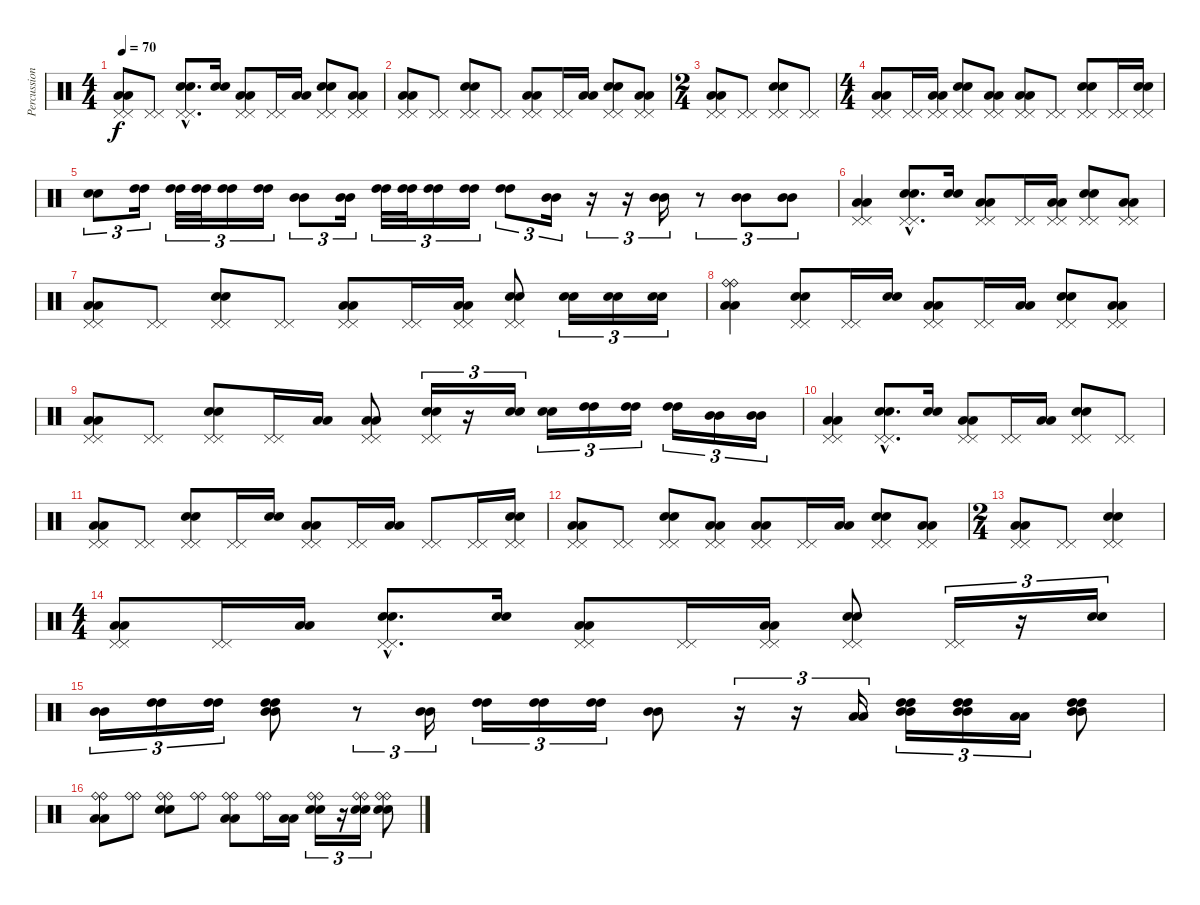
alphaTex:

\track ("Percussions" "Percussion") {instrument percussion}
\staff {score}
\articulation defaults
\ts (4 4)
\tempo 70
\clef neutral
\ks c
("Pedal Hi-Hat (hit)" "Pedal Hi-Hat (hit)" "Low Floor Tom (hit)" "Low Floor Tom (hit)").8{dy f} ("Pedal Hi-Hat (hit)" "Pedal Hi-Hat (hit)").8 ("Pedal Hi-Hat (hit)"{hac} "Pedal Hi-Hat (hit)"{hac} "Snare (hit) 2"{hac} "Snare (hit) 2"{hac}).8{d} ("Snare (hit) 2" "Snare (hit) 2").16 ("Pedal Hi-Hat (hit)" "Pedal Hi-Hat (hit)" "Low Floor Tom (hit)" "Low Floor Tom (hit)").8 ("Pedal Hi-Hat (hit)" "Pedal Hi-Hat (hit)").16 ("Low Floor Tom (hit)" "Low Floor Tom (hit)").16 ("Pedal Hi-Hat (hit)" "Pedal Hi-Hat (hit)" "Snare (hit) 2" "Snare (hit) 2").8 ("Pedal Hi-Hat (hit)" "Pedal Hi-Hat (hit)" "Low Floor Tom (hit)" "Low Floor Tom (hit)").8 |
("Pedal Hi-Hat (hit)" "Pedal Hi-Hat (hit)" "Low Floor Tom (hit)" "Low Floor Tom (hit)").8 ("Pedal Hi-Hat (hit)" "Pedal Hi-Hat (hit)").8 ("Pedal Hi-Hat (hit)" "Pedal Hi-Hat (hit)" "Snare (hit) 2" "Snare (hit) 2").8 ("Pedal Hi-Hat (hit)" "Pedal Hi-Hat (hit)").8 ("Pedal Hi-Hat (hit)" "Pedal Hi-Hat (hit)" "Low Floor Tom (hit)" "Low Floor Tom (hit)").8 ("Pedal Hi-Hat (hit)" "Pedal Hi-Hat (hit)").16 ("Low Floor Tom (hit)" "Low Floor Tom (hit)").16 ("Pedal Hi-Hat (hit)" "Pedal Hi-Hat (hit)" "Snare (hit) 2" "Snare (hit) 2").8 ("Pedal Hi-Hat (hit)" "Pedal Hi-Hat (hit)" "Low Floor Tom (hit)" "Low Floor Tom (hit)").8 |
\ts (2 4)
("Pedal Hi-Hat (hit)" "Pedal Hi-Hat (hit)" "Low Floor Tom (hit)" "Low Floor Tom (hit)").8 ("Pedal Hi-Hat (hit)" "Pedal Hi-Hat (hit)").8 ("Pedal Hi-Hat (hit)" "Pedal Hi-Hat (hit)" "Snare (hit) 2" "Snare (hit) 2").8 ("Pedal Hi-Hat (hit)" "Pedal Hi-Hat (hit)").8 |
\ts (4 4)
("Pedal Hi-Hat (hit)" "Pedal Hi-Hat (hit)" "Low Floor Tom (hit)" "Low Floor Tom (hit)").8 ("Pedal Hi-Hat (hit)" "Pedal Hi-Hat (hit)").16 ("Pedal Hi-Hat (hit)" "Pedal Hi-Hat (hit)" "Low Floor Tom (hit)" "Low Floor Tom (hit)").16 ("Pedal Hi-Hat (hit)" "Pedal Hi-Hat (hit)" "Snare (hit) 2" "Snare (hit) 2").8 ("Pedal Hi-Hat (hit)" "Pedal Hi-Hat (hit)" "Low Floor Tom (hit)" "Low Floor Tom (hit)").8 ("Pedal Hi-Hat (hit)" "Pedal Hi-Hat (hit)" "Low Floor Tom (hit)" "Low Floor Tom (hit)").8 ("Pedal Hi-Hat (hit)" "Pedal Hi-Hat (hit)").8 ("Pedal Hi-Hat (hit)" "Pedal Hi-Hat (hit)" "Snare (hit) 2" "Snare (hit) 2").8 ("Pedal Hi-Hat (hit)" "Pedal Hi-Hat (hit)").16 ("Pedal Hi-Hat (hit)" "Pedal Hi-Hat (hit)" "Snare (hit) 2" "Snare (hit) 2").16 |
("Snare (hit) 2" "Snare (hit) 2").8{tu (3 2)} ("High Tom (hit)" "High Tom (hit)").16{tu (3 2)} ("High Tom (hit)" "High Tom (hit)").32{tu (3 2)} ("High Tom (hit)" "High Tom (hit)").32{tu (3 2)} ("High Tom (hit)" "High Tom (hit)").16{tu (3 2)} ("High Tom (hit)" "High Tom (hit)").16{tu (3 2)} ("Mid Tom (hit)" "Mid Tom (hit)").8{tu (3 2)} ("Mid Tom (hit)" "Mid Tom (hit)").16{tu (3 2)} ("High Tom (hit)" "High Tom (hit)").32{tu (3 2)} ("High Tom (hit)" "High Tom (hit)").32{tu (3 2)} ("High Tom (hit)" "High Tom (hit)").16{tu (3 2)} ("High Tom (hit)" "High Tom (hit)").16{tu (3 2)} ("High Tom (hit)" "High Tom (hit)").8{tu (3 2)} ("Mid Tom (hit)" "Mid Tom (hit)").16{tu (3 2)} r.16{tu (3 2)} r.16{tu (3 2)} ("Mid Tom (hit)" "Mid Tom (hit)").16{tu (3 2)} r.8{tu (3 2)} ("Mid Tom (hit)" "Mid Tom (hit)").8{tu (3 2)} ("Mid Tom (hit)" "Mid Tom (hit)").8{tu (3 2)} |
("Pedal Hi-Hat (hit)" "Pedal Hi-Hat (hit)" "Low Floor Tom (hit)" "Low Floor Tom (hit)").4 ("Pedal Hi-Hat (hit)"{hac} "Pedal Hi-Hat (hit)"{hac} "Snare (hit) 2"{hac} "Snare (hit) 2"{hac}).8{d} ("Snare (hit) 2" "Snare (hit) 2").16 ("Pedal Hi-Hat (hit)" "Pedal Hi-Hat (hit)" "Low Floor Tom (hit)" "Low Floor Tom (hit)").8 ("Pedal Hi-Hat (hit)" "Pedal Hi-Hat (hit)").16 ("Pedal Hi-Hat (hit)" "Pedal Hi-Hat (hit)" "Low Floor Tom (hit)" "Low Floor Tom (hit)").16 ("Pedal Hi-Hat (hit)" "Pedal Hi-Hat (hit)" "Snare (hit) 2" "Snare (hit) 2").8 ("Pedal Hi-Hat (hit)" "Pedal Hi-Hat (hit)" "Low Floor Tom (hit)" "Low Floor Tom (hit)").8 |
("Pedal Hi-Hat (hit)" "Pedal Hi-Hat (hit)" "Low Floor Tom (hit)" "Low Floor Tom (hit)").8 ("Pedal Hi-Hat (hit)" "Pedal Hi-Hat (hit)").8 ("Pedal Hi-Hat (hit)" "Pedal Hi-Hat (hit)" "Snare (hit) 2" "Snare (hit) 2").8 ("Pedal Hi-Hat (hit)" "Pedal Hi-Hat (hit)").8 ("Pedal Hi-Hat (hit)" "Pedal Hi-Hat (hit)" "Low Floor Tom (hit)" "Low Floor Tom (hit)").8 ("Pedal Hi-Hat (hit)" "Pedal Hi-Hat (hit)").16 ("Pedal Hi-Hat (hit)" "Pedal Hi-Hat (hit)" "Low Floor Tom (hit)" "Low Floor Tom (hit)").16 ("Pedal Hi-Hat (hit)" "Pedal Hi-Hat (hit)" "Snare (hit) 2" "Snare (hit) 2").8 ("Snare (hit) 2" "Snare (hit) 2").16{tu (3 2)} ("Snare (hit) 2" "Snare (hit) 2").16{tu (3 2)} ("Snare (hit) 2" "Snare (hit) 2").16{tu (3 2)} |
("Ride (bell)" "Ride (bell)" "Low Floor Tom (hit)" "Low Floor Tom (hit)").4 ("Pedal Hi-Hat (hit)" "Pedal Hi-Hat (hit)" "Snare (hit) 2" "Snare (hit) 2").8 ("Pedal Hi-Hat (hit)" "Pedal Hi-Hat (hit)").16 ("Snare (hit) 2" "Snare (hit) 2").16 ("Pedal Hi-Hat (hit)" "Pedal Hi-Hat (hit)" "Low Floor Tom (hit)" "Low Floor Tom (hit)").8 ("Pedal Hi-Hat (hit)" "Pedal Hi-Hat (hit)").16 ("Low Floor Tom (hit)" "Low Floor Tom (hit)").16 ("Pedal Hi-Hat (hit)" "Pedal Hi-Hat (hit)" "Snare (hit) 2" "Snare (hit) 2").8 ("Pedal Hi-Hat (hit)" "Pedal Hi-Hat (hit)" "Low Floor Tom (hit)" "Low Floor Tom (hit)").8 |
("Pedal Hi-Hat (hit)" "Pedal Hi-Hat (hit)" "Low Floor Tom (hit)" "Low Floor Tom (hit)").8 ("Pedal Hi-Hat (hit)" "Pedal Hi-Hat (hit)").8 ("Pedal Hi-Hat (hit)" "Pedal Hi-Hat (hit)" "Snare (hit) 2" "Snare (hit) 2").8 ("Pedal Hi-Hat (hit)" "Pedal Hi-Hat (hit)").16 ("Low Floor Tom (hit)" "Low Floor Tom (hit)").16 ("Pedal Hi-Hat (hit)" "Pedal Hi-Hat (hit)" "Low Floor Tom (hit)" "Low Floor Tom (hit)").8 ("Pedal Hi-Hat (hit)" "Pedal Hi-Hat (hit)" "Snare (hit) 2" "Snare (hit) 2").16{tu (3 2)} r.16{tu (3 2)} ("Snare (hit) 2" "Snare (hit) 2").16{tu (3 2)} ("Snare (hit) 2" "Snare (hit) 2").16{tu (3 2)} ("High Tom (hit)" "High Tom (hit)").16{tu (3 2)} ("High Tom (hit)" "High Tom (hit)").16{tu (3 2)} ("High Tom (hit)" "High Tom (hit)").16{tu (3 2)} ("Mid Tom (hit)" "Mid Tom (hit)").16{tu (3 2)} ("Mid Tom (hit)" "Mid Tom (hit)").16{tu (3 2)} |
("Pedal Hi-Hat (hit)" "Pedal Hi-Hat (hit)" "Low Floor Tom (hit)" "Low Floor Tom (hit)").4 ("Pedal Hi-Hat (hit)"{hac} "Pedal Hi-Hat (hit)"{hac} "Snare (hit) 2"{hac} "Snare (hit) 2"{hac}).8{d} ("Snare (hit) 2" "Snare (hit) 2").16 ("Pedal Hi-Hat (hit)" "Pedal Hi-Hat (hit)" "Low Floor Tom (hit)" "Low Floor Tom (hit)").8 ("Pedal Hi-Hat (hit)" "Pedal Hi-Hat (hit)").16 ("Low Floor Tom (hit)" "Low Floor Tom (hit)").16 ("Pedal Hi-Hat (hit)" "Pedal Hi-Hat (hit)" "Snare (hit) 2" "Snare (hit) 2").8 ("Pedal Hi-Hat (hit)" "Pedal Hi-Hat (hit)").8 |
("Pedal Hi-Hat (hit)" "Pedal Hi-Hat (hit)" "Low Floor Tom (hit)" "Low Floor Tom (hit)").8 ("Pedal Hi-Hat (hit)" "Pedal Hi-Hat (hit)").8 ("Pedal Hi-Hat (hit)" "Pedal Hi-Hat (hit)" "Snare (hit) 2" "Snare (hit) 2").8 ("Pedal Hi-Hat (hit)" "Pedal Hi-Hat (hit)").16 ("Snare (hit) 2" "Snare (hit) 2").16 ("Pedal Hi-Hat (hit)" "Pedal Hi-Hat (hit)" "Low Floor Tom (hit)" "Low Floor Tom (hit)").8 ("Pedal Hi-Hat (hit)" "Pedal Hi-Hat (hit)").16 ("Low Floor Tom (hit)" "Low Floor Tom (hit)").16 ("Pedal Hi-Hat (hit)" "Pedal Hi-Hat (hit)").8 ("Pedal Hi-Hat (hit)" "Pedal Hi-Hat (hit)").16 ("Pedal Hi-Hat (hit)" "Pedal Hi-Hat (hit)" "Snare (hit) 2" "Snare (hit) 2").16 |
("Pedal Hi-Hat (hit)" "Pedal Hi-Hat (hit)" "Low Floor Tom (hit)" "Low Floor Tom (hit)").8 ("Pedal Hi-Hat (hit)" "Pedal Hi-Hat (hit)").8 ("Pedal Hi-Hat (hit)" "Pedal Hi-Hat (hit)" "Snare (hit) 2" "Snare (hit) 2").8 ("Pedal Hi-Hat (hit)" "Pedal Hi-Hat (hit)" "Low Floor Tom (hit)" "Low Floor Tom (hit)").8 ("Pedal Hi-Hat (hit)" "Pedal Hi-Hat (hit)" "Low Floor Tom (hit)" "Low Floor Tom (hit)").8 ("Pedal Hi-Hat (hit)" "Pedal Hi-Hat (hit)").16 ("Low Floor Tom (hit)" "Low Floor Tom (hit)").16 ("Pedal Hi-Hat (hit)" "Pedal Hi-Hat (hit)" "Snare (hit) 2" "Snare (hit) 2").8 ("Pedal Hi-Hat (hit)" "Pedal Hi-Hat (hit)" "Low Floor Tom (hit)" "Low Floor Tom (hit)").8 |
\ts (2 4)
("Pedal Hi-Hat (hit)" "Pedal Hi-Hat (hit)" "Low Floor Tom (hit)" "Low Floor Tom (hit)").8 ("Pedal Hi-Hat (hit)" "Pedal Hi-Hat (hit)").8 ("Pedal Hi-Hat (hit)" "Pedal Hi-Hat (hit)" "Snare (hit) 2" "Snare (hit) 2").4 |
\ts (4 4)
("Pedal Hi-Hat (hit)" "Pedal Hi-Hat (hit)" "Low Floor Tom (hit)" "Low Floor Tom (hit)").8 ("Pedal Hi-Hat (hit)" "Pedal Hi-Hat (hit)").16 ("Low Floor Tom (hit)" "Low Floor Tom (hit)").16 ("Pedal Hi-Hat (hit)"{hac} "Pedal Hi-Hat (hit)"{hac} "Snare (hit) 2"{hac} "Snare (hit) 2"{hac}).8{d} ("Snare (hit) 2" "Snare (hit) 2").16 ("Pedal Hi-Hat (hit)" "Pedal Hi-Hat (hit)" "Low Floor Tom (hit)" "Low Floor Tom (hit)").8 ("Pedal Hi-Hat (hit)" "Pedal Hi-Hat (hit)").16 ("Pedal Hi-Hat (hit)" "Pedal Hi-Hat (hit)" "Low Floor Tom (hit)" "Low Floor Tom (hit)").16 ("Pedal Hi-Hat (hit)" "Pedal Hi-Hat (hit)" "Snare (hit) 2" "Snare (hit) 2").8 ("Pedal Hi-Hat (hit)" "Pedal Hi-Hat (hit)").16{tu (3 2)} r.16{tu (3 2)} ("Snare (hit) 2" "Snare (hit) 2").16{tu (3 2)} |
("Mid Tom (hit)" "Mid Tom (hit)").16{tu (3 2)} ("High Tom (hit)" "High Tom (hit)").16{tu (3 2)} ("High Tom (hit)" "High Tom (hit)").16{tu (3 2)} ("High Tom (hit)" "Mid Tom (hit)" "High Tom (hit)" "Mid Tom (hit)").8 r.8{tu (3 2)} ("Mid Tom (hit)" "Mid Tom (hit)").16{tu (3 2)} ("High Tom (hit)" "High Tom (hit)").16{tu (3 2)} ("High Tom (hit)" "High Tom (hit)").16{tu (3 2)} ("High Tom (hit)" "High Tom (hit)").16{tu (3 2)} ("Mid Tom (hit)" "Mid Tom (hit)").8 r.16{tu (3 2)} r.16{tu (3 2)} ("Low Floor Tom (hit)" "Low Floor Tom (hit)").16{tu (3 2)} ("Mid Tom (hit)" "High Tom (hit)" "Mid Tom (hit)" "High Tom (hit)").16{tu (3 2)} ("Mid Tom (hit)" "High Tom (hit)" "Mid Tom (hit)" "High Tom (hit)").16{tu (3 2)} ("Low Floor Tom (hit)" "Low Floor Tom (hit)").16{tu (3 2)} ("Mid Tom (hit)" "Mid Tom (hit)" "High Tom (hit)" "High Tom (hit)").8 |
("Ride (bell)" "Ride (bell)" "Low Floor Tom (hit)" "Low Floor Tom (hit)").8 ("Ride (bell)" "Ride (bell)").8 ("Ride (bell)" "Ride (bell)" "Snare (hit) 2" "Snare (hit) 2").8 ("Ride (bell)" "Ride (bell)").8 ("Ride (bell)" "Ride (bell)" "Low Floor Tom (hit)" "Low Floor Tom (hit)").8 ("Ride (bell)" "Ride (bell)").16 ("Low Floor Tom (hit)" "Low Floor Tom (hit)").16 ("Ride (bell)" "Ride (bell)" "Snare (hit) 2" "Snare (hit) 2").16{tu (3 2)} r.16{tu (3 2)} ("Ride (bell)" "Ride (bell)" "Snare (hit) 2" "Snare (hit) 2").16{tu (3 2)} ("Ride (bell)" "Ride (bell)" "Snare (hit) 2" "Snare (hit) 2").8
